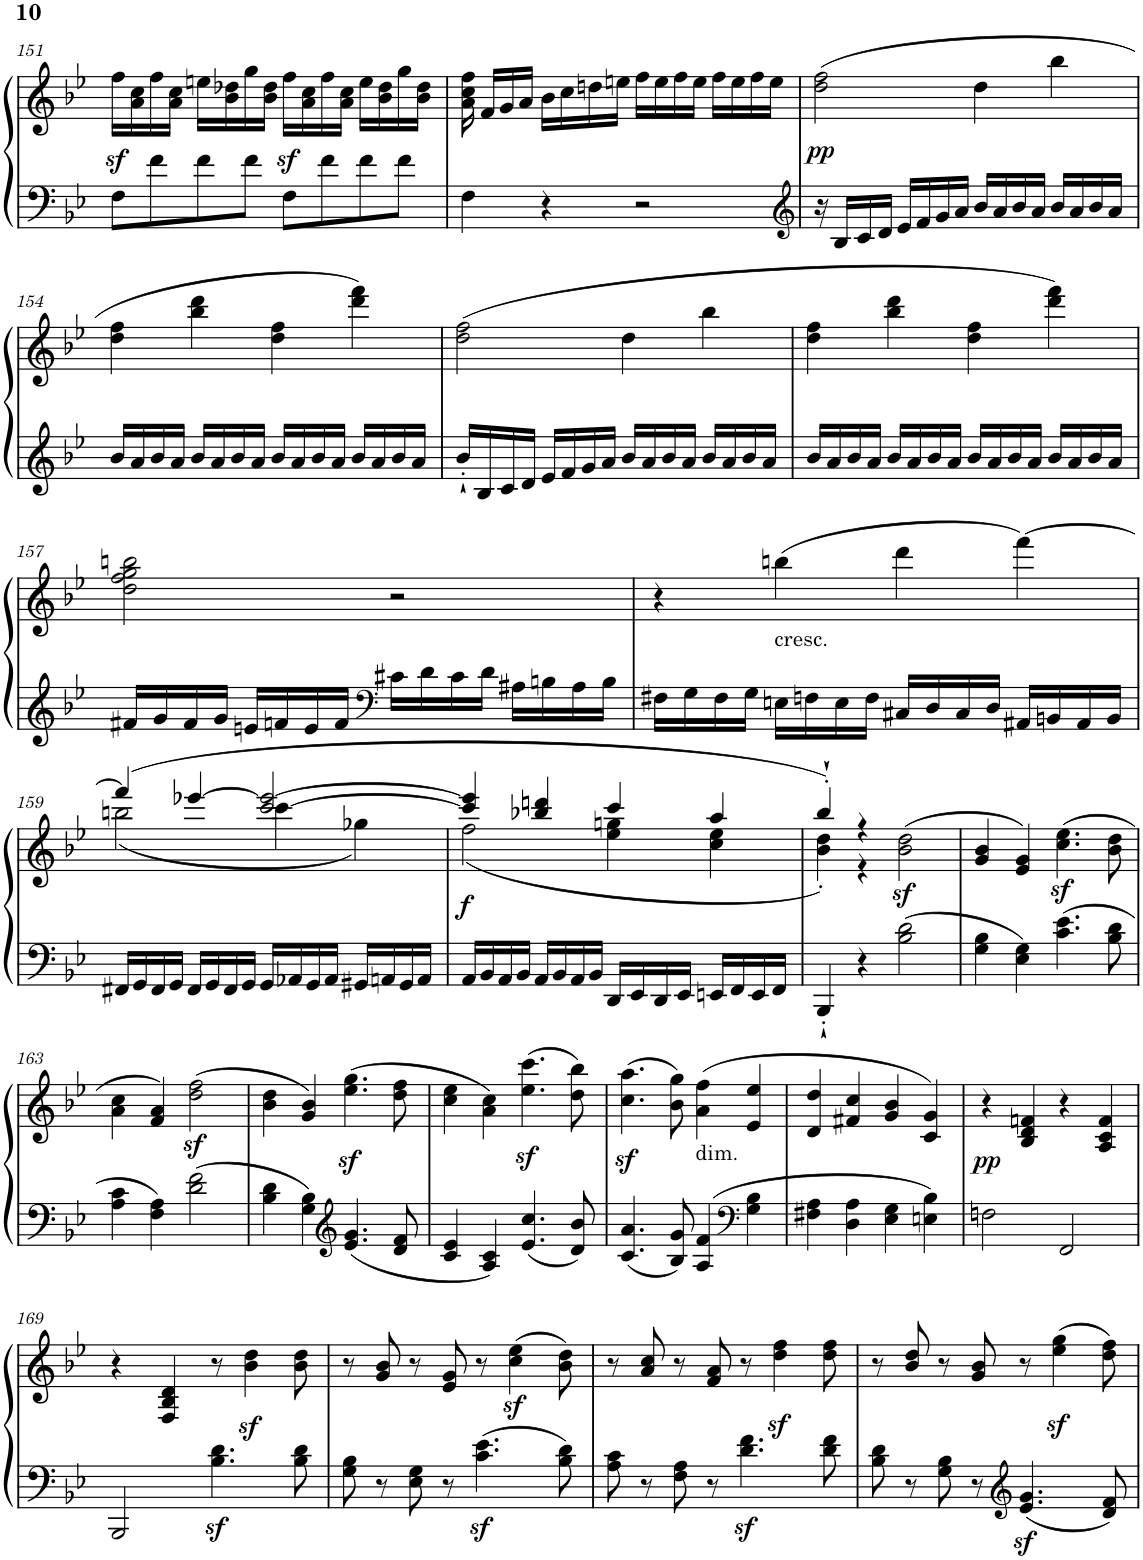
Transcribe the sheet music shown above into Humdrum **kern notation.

**kern	**kern	**dynam
*part1	*part1	*part1
*staff2	*staff1	*staff1/2
*I"Piano	*	*
*I'Pno	*	*
!!LO:PB:g=z
*clefF4	*clefG2	*
*k[b-e-]	*k[b-e-]	*
*B-:	*B-:	*
*M4/4	*M4/4	*
*met(c)	*met(c)	*
=151	=151	=151
8F\L	16ffz<\LL	.
.	16a\ 16cc\	.
8f\	16ff\	.
.	16a\ 16cc\JJ	.
8f\	16een\LL	.
.	16b-\ 16dd-X\	.
8f\J	16gg\	.
.	16b-\ 16dd-\JJ	.
8F\L	16ffz<\LL	.
.	16a\ 16cc\	.
8f\	16ff\	.
.	16a\ 16cc\JJ	.
8f\	16ee\LL	.
.	16b-\ 16dd-\	.
8f\J	16gg\	.
.	16b-\ 16dd-\JJ	.
=152	=152	=152
4F\	16a\ 16cc\ 16ff\	.
.	16f/LL	.
.	16g/	.
.	16a/JJ	.
4r	16b-\LL	.
.	16cc\	.
.	16ddn\	.
.	16een\JJ	.
2r	16ff\LL	.
.	16ee\	.
.	16ff\	.
.	16ee\JJ	.
.	16ff\LL	.
.	16ee\	.
.	16ff\	.
.	16ee\JJ	.
=153	=153	=153
*clefG2	*	*
!	!	!LO:DY:b
16r	(2dd\ 2ff\	pp
16B-/LL	.	.
16c/	.	.
16d/JJ	.	.
16e-/LL	.	.
16f/	.	.
16g/	.	.
16a/JJ	.	.
16b-/LL	4dd\	.
16a/	.	.
16b-/	.	.
16a/JJ	.	.
16b-/LL	4bb-\	.
16a/	.	.
16b-/	.	.
16a/JJ	.	.
!!LO:LB:g=z
=154	=154	=154
16b-/LL	4dd\ 4ff\	.
16a/	.	.
16b-/	.	.
16a/JJ	.	.
16b-/LL	4bb-\ 4ddd\	.
16a/	.	.
16b-/	.	.
16a/JJ	.	.
16b-/LL	4dd\ 4ff\	.
16a/	.	.
16b-/	.	.
16a/JJ	.	.
16b-/LL	4ddd\ 4fff\)	.
16a/	.	.
16b-/	.	.
16a/JJ	.	.
=155	=155	=155
16b-'`/LL	(2dd\ 2ff\	.
16B-/	.	.
16c/	.	.
16d/JJ	.	.
16e-/LL	.	.
16f/	.	.
16g/	.	.
16a/JJ	.	.
16b-/LL	4dd\	.
16a/	.	.
16b-/	.	.
16a/JJ	.	.
16b-/LL	4bb-\	.
16a/	.	.
16b-/	.	.
16a/JJ	.	.
=156	=156	=156
16b-/LL	4dd\ 4ff\	.
16a/	.	.
16b-/	.	.
16a/JJ	.	.
16b-/LL	4bb-\ 4ddd\	.
16a/	.	.
16b-/	.	.
16a/JJ	.	.
16b-/LL	4dd\ 4ff\	.
16a/	.	.
16b-/	.	.
16a/JJ	.	.
16b-/LL	4ddd\ 4fff\)	.
16a/	.	.
16b-/	.	.
16a/JJ	.	.
!!LO:LB:g=z
=157	=157	=157
16f#X/LL	2dd\ 2ff\ 2gg\ 2bbn\	.
16g/	.	.
16f#/	.	.
16g/JJ	.	.
16en/LL	.	.
16fn/	.	.
16e/	.	.
16f/JJ	.	.
*clefF4	*	*
16c#X\LL	2r	.
16d\	.	.
16c#\	.	.
16d\JJ	.	.
16A#X\LL	.	.
16Bn\	.	.
16A#\	.	.
16B\JJ	.	.
=158	=158	=158
16F#X\LL	4r	.
16G\	.	.
16F#\	.	.
16G\JJ	.	.
!	!LO:TX:b:t=cresc.	!
16En\LL	(4bbn\	.
16Fn\	.	.
16E\	.	.
16F\JJ	.	.
16C#X/LL	4ddd\	.
16D/	.	.
16C#/	.	.
16D/JJ	.	.
16AA#X/LL	[4fff\)	.
16BBn/	.	.
16AA#/	.	.
16BB/JJ	.	.
!!LO:LB:g=z
=159	=159	=159
*	*^	*
16FF#X/LL	(4fff/]	(2bbn\	.
16GG/	.	.	.
16FF#/	.	.	.
16GG/JJ	.	.	.
16FF#/LL	[4eee-X/	.	.
16GG/	.	.	.
16FF#/	.	.	.
16GG/JJ	.	.	.
16GG/LL	[2ccc/ 2eee-/_	4ccc\	.
16AA-X/	.	.	.
16GG/	.	.	.
16AA-/JJ	.	.	.
16GG#X/LL	.	4gg-X\)	.
16AAn/	.	.	.
16GG#/	.	.	.
16AA/JJ	.	.	.
=160	=160	=160	=160
!	!	!	!LO:DY:b
16AA/LL	4ccc/] 4eee-/]	(2ff\	f
16BB-/	.	.	.
16AA/	.	.	.
16BB-/JJ	.	.	.
16AA/LL	4bb-X/ 4dddn/	.	.
16BB-/	.	.	.
16AA/	.	.	.
16BB-/JJ	.	.	.
16DD/LL	4ccc/	4ee-\ 4ggn\	.
16EE-/	.	.	.
16DD/	.	.	.
16EE-/JJ	.	.	.
16EEn/LL	4aa/	4cc\ 4ee-\	.
16FF/	.	.	.
16EE/	.	.	.
16FF/JJ	.	.	.
=161	=161	=161	=161
4BBB-'`/	4bb-'`/)	4b-\' 4dd\')	.
4r	4r	4r	.
!	!	!	!LO:DY:b
2B-\ 2d\	(2b-\ 2dd\	2ryy	sf
*	*v	*v	*
=162	=162	=162
4G\ 4B-\	4g/ 4b-/	.
4E-\ 4G\	4e-/ 4g/)	.
4.c\ 4.e-\	(4.cc\z< 4.ee-\z<	.
8B-\ 8d\	8b-\ 8dd\	.
!!LO:LB:g=z
=163	=163	=163
4A\ 4c\	4a\ 4cc\	.
4F\ 4A\	4f/ 4a/)	.
2d\ 2f\	(2dd\z< 2ff\z<	.
=164	=164	=164
4B-\ 4d\	4b-\ 4dd\	.
4G\ 4B-\	4g/ 4b-/)	.
*clefG2	*	*
4.e-/ 4.g/	(4.ee-\z< 4.gg\z<	.
8d/ 8f/	8dd\ 8ff\	.
=165	=165	=165
4c/ 4e-/	4cc\ 4ee-\	.
4A/ 4c/	4a\ 4cc\)	.
4.e-/ 4.cc/	(4.ee-\z< 4.ccc\z<	.
8d/ 8b-/	8dd\ 8bb-\)	.
=166	=166	=166
4.c/ 4.a/	(4.cc\z< 4.aa\z<	.
8B-/ 8g/	8b-\ 8gg\)	.
!	!LO:TX:b:t=dim.	!
4A/ 4f/	(4a\ 4ff\	.
*clefF4	*	*
4G\ 4B-\	4e-/ 4ee-/	.
=167	=167	=167
4F#X\ 4A\	4d/ 4dd/	.
4D\ 4A\	4f#X/ 4cc/	.
4E-\ 4G\	4g/ 4b-/	.
4En\ 4B-\	4c/ 4g/)	.
=168	=168	=168
!	!	!LO:DY:a=2
2Fn\	4r	pp
.	4B-/ 4d/ 4fn/	.
2FF/	4r	.
.	4A/ 4c/ 4f/	.
!!LO:LB:g=z
=169	=169	=169
2BBB-/	4r	.
.	4F/ 4B-/ 4d/	.
4.B-\z< 4.d\z<	8r	.
.	4b-\z< 4dd\z<	.
8B-\ 8d\	8b-\ 8dd\	.
=170	=170	=170
*^	*^	*
8ryy	8G\ 8B-\	8r	8ryy	.
8r	8ryy	8ryy	8g/ 8b-/	.
8ryy	8E-\ 8G\	8r	8ryy	.
8r	2ryy	8ryy	8e-/ 8g/	.
!	!	!	!	!LO:DY:b=2
4.c\ 4.e-\	.	8r	2ryy	sf
!	!	!	!	!LO:DY:b
.	.	(4cc\ 4ee-\	.	sf
8B-\ 8d\	8ryy	8b-\ 8dd\)	.	.
=171	=171	=171	=171	=171
8ryy	8A\ 8c\	8r	8ryy	.
8r	8ryy	8ryy	8a/ 8cc/	.
8ryy	8F\ 8A\	8r	8ryy	.
8r	2ryy	8ryy	8f/ 8a/	.
!	!	!	!	!LO:DY:b=2
4.d\ 4.f\	.	8r	2ryy	sf
!	!	!	!	!LO:DY:b
.	.	4dd\ 4ff\	.	sf
8d\ 8f\	8ryy	8dd\ 8ff\	.	.
=172	=172	=172	=172	=172
8ryy	8B-\ 8d\	8r	8ryy	.
8r	8ryy	8ryy	8b-/ 8dd/	.
8ryy	8G\ 8B-\	8r	8ryy	.
8r	2ryy	8ryy	8g/ 8b-/	.
*clefG2	*	*	*	*
!	!	!	!	!LO:DY:b=2
4.e-/ 4.g/	.	8r	2ryy	sf
!	!	!	!	!LO:DY:b
.	.	(4ee-\ 4gg\	.	sf
8d/ 8f/	8ryy	8dd\ 8ff\)	.	.
*v	*v	*	*	*
*	*v	*v	*
=	=	=
*-	*-	*-
